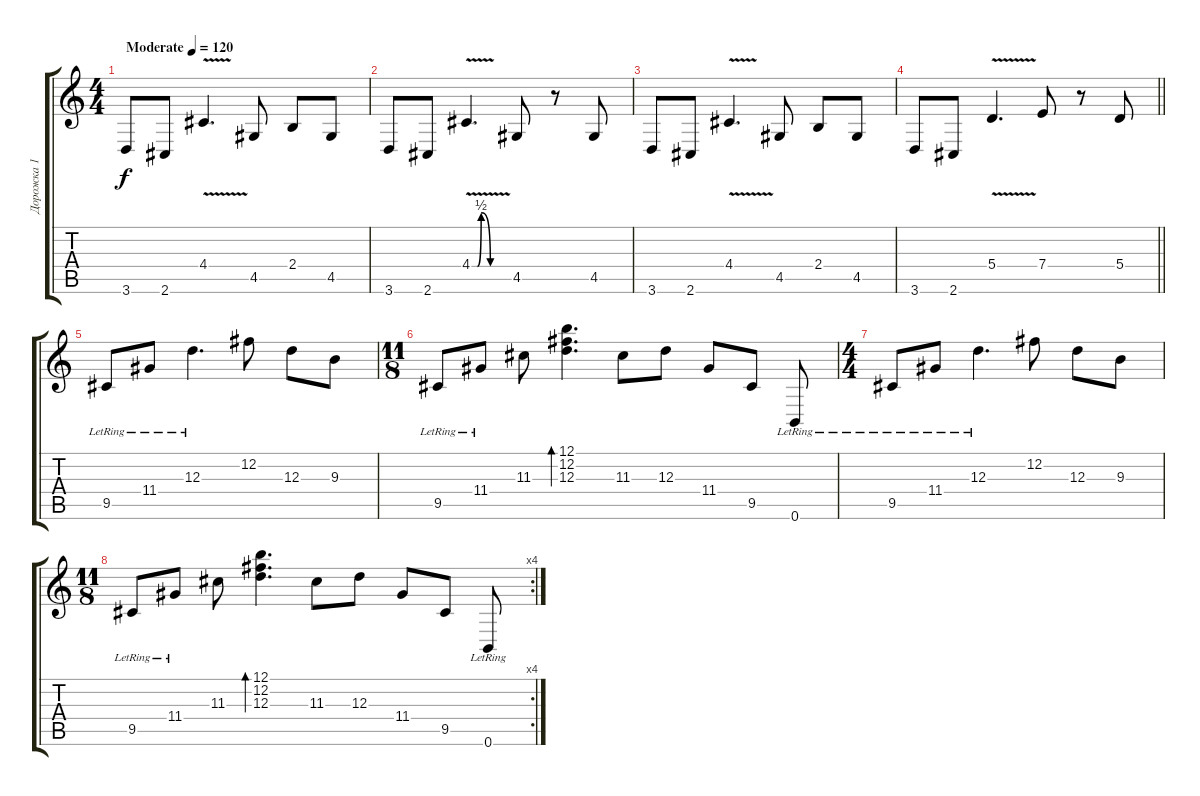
\track ("Дорожка 1" "Дорожка 1") {instrument acousticguitarsteel}
\staff {score tabs}
\tuning (B3 Gb3 D3 A2 E2 B1) {hide}
\ts (4 4)
\tempo (120 "Moderate")
\clef g2
\ks c
3.6.8{dy f instrument acousticguitarsteel} 2.6.8 4.4{v}.4{d} 4.5.8 2.4.8 4.5.8 |
3.6.8 2.6.8 4.4{be (custom 0 0 9 0 15 2 30 0 60 0) v}.4{d} 4.5.8 r.8 4.5.8 |
3.6.8 2.6.8 4.4{v}.4{d} 4.5.8 2.4.8 4.5.8 |
\barLineRight lightlight
3.6.8 2.6.8 5.4{v}.4{d} 7.4.8 r.8 5.4.8 |
9.5{lr}.8 11.4{lr}.8 12.3{lr}.4{d} 12.2.8 12.3.8 9.3.8 |
\ts (11 8)
9.5{lr}.8 11.4{lr}.8 11.3.8 (12.1 12.2 12.3).4{d bd 60} 11.3.8 12.3.8 11.4.8 9.5.8 0.6{lr}.8 |
\ts (4 4)
9.5{lr}.8 11.4{lr}.8 12.3{lr}.4{d} 12.2.8 12.3.8 9.3.8 |
\rc 4
\ts (11 8)
9.5{lr}.8 11.4{lr}.8 11.3.8 (12.1 12.2 12.3).4{d bd 60} 11.3.8 12.3.8 11.4.8 9.5.8 0.6{lr}.8
